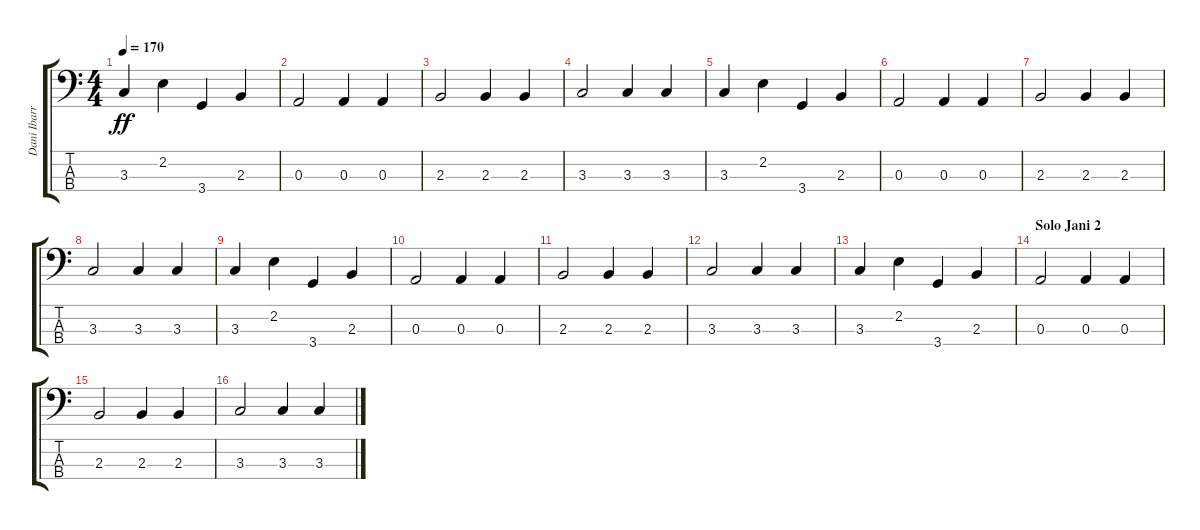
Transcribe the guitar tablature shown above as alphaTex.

\track ("Dani Ibarra (Bajo) 16 años" "Dani Ibarr") {instrument electricbassfinger}
\staff {score tabs}
\tuning (G2 D2 A1 E1) {hide}
\ts (4 4)
\tempo 170
\clef f4
\ks c
3.3.4{dy ff} 2.2.4 3.4.4 2.3.4 |
0.3.2 0.3.4 0.3.4 |
2.3.2 2.3.4 2.3.4 |
3.3.2 3.3.4 3.3.4 |
3.3.4 2.2.4 3.4.4 2.3.4 |
0.3.2 0.3.4 0.3.4 |
2.3.2 2.3.4 2.3.4 |
3.3.2 3.3.4 3.3.4 |
3.3.4 2.2.4 3.4.4 2.3.4 |
0.3.2 0.3.4 0.3.4 |
2.3.2 2.3.4 2.3.4 |
3.3.2 3.3.4 3.3.4 |
3.3.4 2.2.4 3.4.4 2.3.4 |
\section ("" "Solo Jani 2")
0.3.2 0.3.4 0.3.4 |
2.3.2 2.3.4 2.3.4 |
3.3.2 3.3.4 3.3.4
